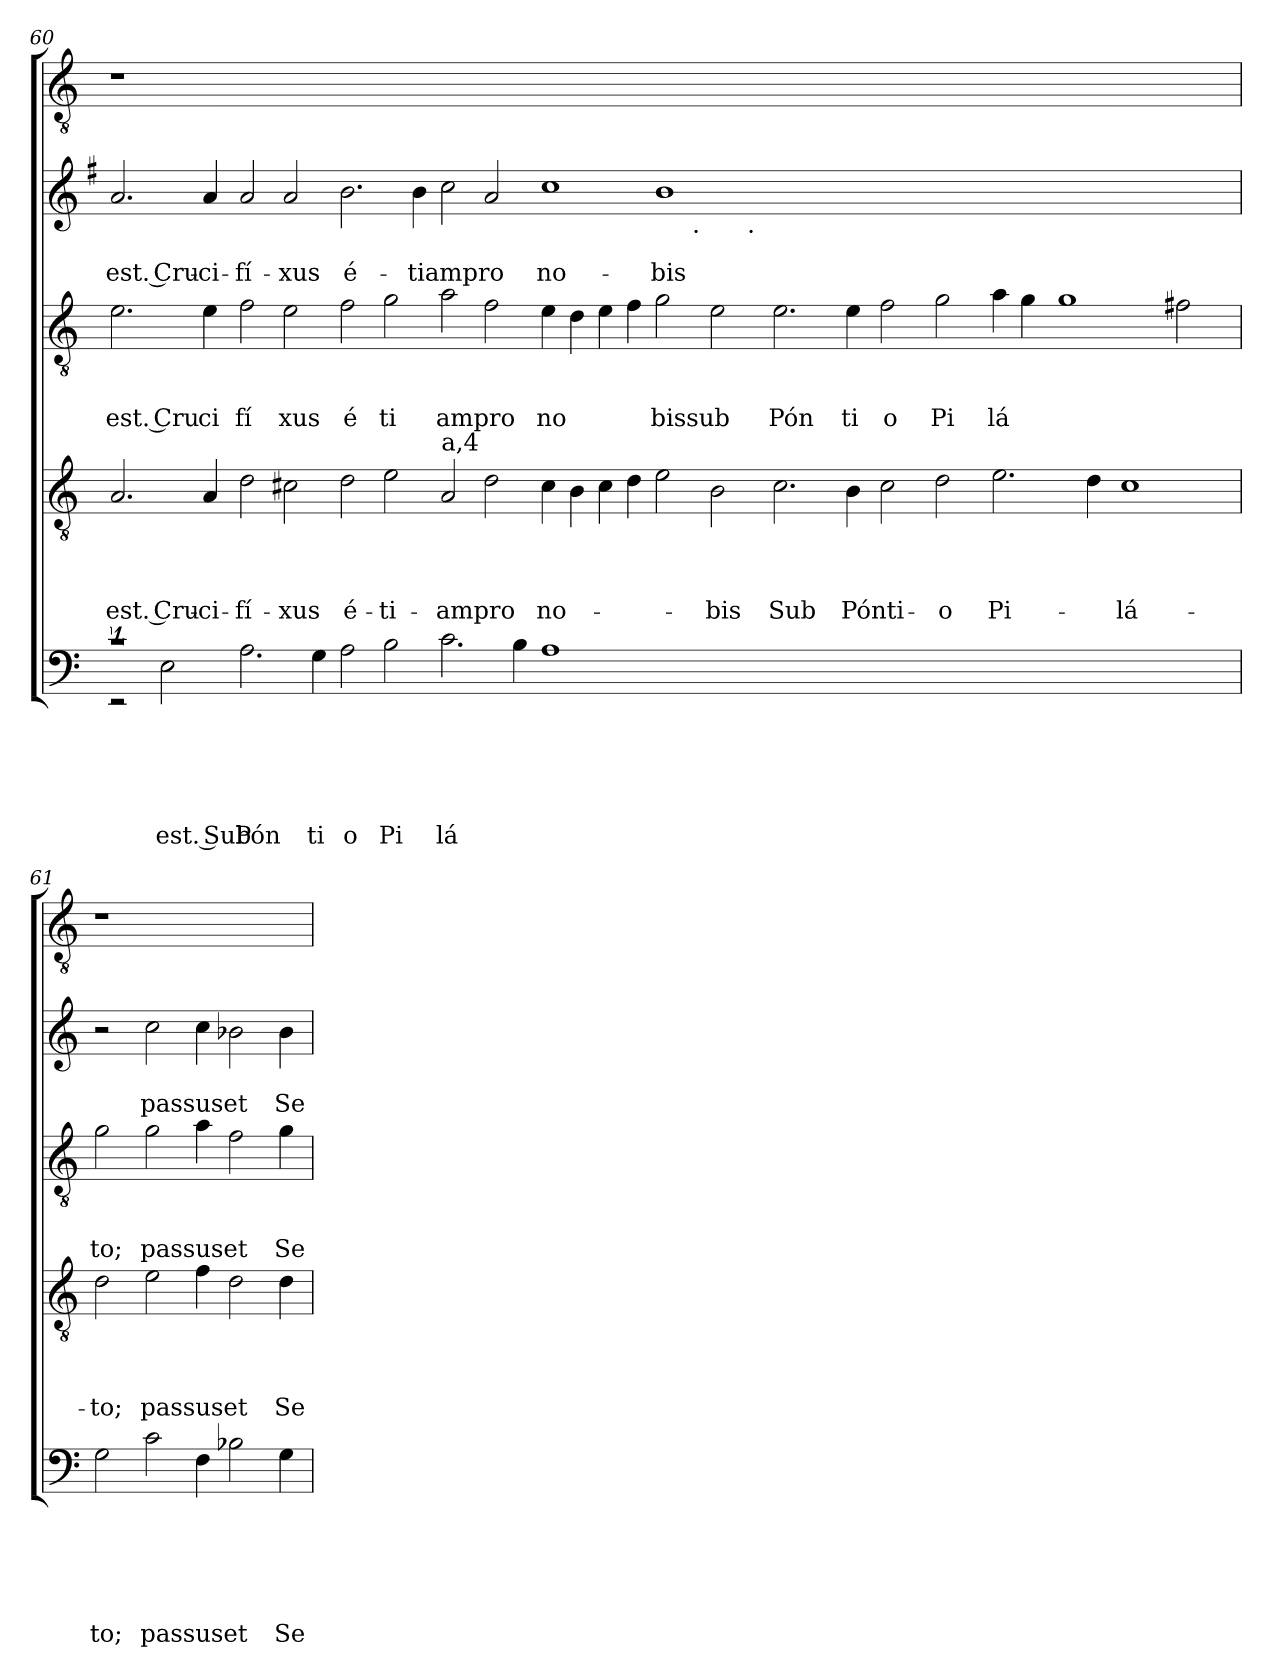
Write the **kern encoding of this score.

**kern	**text	**text	**text	**text	**text	**text	**kern	**text	**text	**text	**text	**kern	**text	**text	**text	**kern	**text	**text	**kern
*part5	*part5	*part5	*part5	*part5	*part5	*part5	*part4	*part4	*part4	*part4	*part4	*part3	*part3	*part3	*part3	*part2	*part2	*part2	*part1
*staff5	*staff5	*staff5	*staff5	*staff5	*staff5	*staff5	*staff4	*staff4	*staff4	*staff4	*staff4	*staff3	*staff3	*staff3	*staff3	*staff2	*staff2	*staff2	*staff1
*clefF4	*	*	*	*	*	*	*clefGv2	*	*	*	*	*clefGv2	*	*	*	*clefG2	*	*	*clefGv2
*k[]	*	*	*	*	*	*	*k[]	*	*	*	*	*k[]	*	*	*	*k[f#]	*	*	*k[]
*C:	*	*	*	*	*	*	*C:	*	*	*	*	*C:	*	*	*	*G:	*	*	*C:
=60	=60	=60	=60	=60	=60	=60	=60	=60	=60	=60	=60	=60	=60	=60	=60	=60	=60	=60	=60
!LO:TX:b:t=.	!	!	!	!	!	!	!	!	!	!	!	!	!	!	!	!	!	!	!
!LO:TX:b:t=.	!	!	!	!	!	!	!	!	!	!	!	!	!	!	!	!	!	!	!
!LO:N:vis=1	!	!	!	!	!	!	!	!	!	!	!LO:LY:b:rj	!	!	!	!LO:LY:b:rj	!	!	!LO:LY:b:rj	!
*^	*	*	*	*	*	*	*	*	*	*	*	*	*	*	*	*^	*	*	*
*	*	*	*	*	*	*	*	*	*	*	*	*	*	*	*	*	*	*^	*	*	*
1%5rc	2rEE	.	.	.	.	.	.	2.A/	.	.	.	est. Cru-	2.e\	.	.	est. Cru	2.a/	1ryy	1ryy	.	est. Cru-	1r
!	!	!	!	!	!	!	!LO:LY:b:rj	!	!	!	!	!	!	!	!	!	!	!	!	!	!	!
.	2E\	.	.	.	.	.	est. Sub	.	.	.	.	.	.	.	.	.	.	.	.	.	.	.
!	!	!	!	!	!	!	!	!	!	!	!	!LO:LY:b	!	!	!	!LO:LY:b	!	!	!	!	!LO:LY:b	!
.	.	.	.	.	.	.	.	4A/	.	.	.	-ci-	4e\	.	.	ci	4a/	.	.	.	-ci-	.
!	!	!	!	!	!	!	!LO:LY:b	!	!	!	!	!LO:LY:b	!	!	!	!LO:LY:b	!	!	!	!	!LO:LY:b	!
.	2.A\	.	.	.	.	.	Pón	2d\	.	.	.	-fí-	2f\	.	.	fí	2a/	1ryy	1ryy	.	-fí-	000ryy
!	!	!	!	!	!	!	!	!	!	!	!	!LO:LY:b	!	!	!	!LO:LY:b	!	!	!	!	!LO:LY:b	!
.	.	.	.	.	.	.	.	2c#X\	.	.	.	-xus	2e\	.	.	xus	2a/	.	.	.	-xus	.
!	!	!	!	!	!	!	!LO:LY:b	!	!	!	!	!	!	!	!	!	!	!	!	!	!	!
.	4G\	.	.	.	.	.	ti	.	.	.	.	.	.	.	.	.	.	.	.	.	.	.
!	!	!	!	!	!	!	!LO:LY:b	!	!	!	!	!LO:LY:b	!	!	!	!LO:LY:b	!	!	!	!	!LO:LY:b	!
.	2A\	.	.	.	.	.	o	2d\	.	.	.	é-	2f\	.	.	é	2.b\	1ryy	1ryy	.	é-	.
!	!	!	!	!	!	!	!LO:LY:b	!	!	!	!	!LO:LY:b	!	!	!	!LO:LY:b	!	!	!	!	!	!
.	2B\	.	.	.	.	.	Pi	2e\	.	.	.	-ti-	2g\	.	.	ti	.	.	.	.	.	.
!	!	!	!	!	!	!	!	!	!	!	!	!	!	!	!	!	!	!	!	!	!LO:LY:b	!
.	.	.	.	.	.	.	.	.	.	.	.	.	.	.	.	.	4b\	.	.	.	-tiampro	.
!	!	!	!	!	!	!	!	!LO:TX:a:t=a,4	!	!	!	!	!	!	!	!	!	!	!	!	!	!
!	!	!	!	!	!	!	!LO:LY:b	!	!	!	!	!LO:LY:b	!	!	!	!LO:LY:b	!	!	!	!	!	!
.	2.c\	.	.	.	.	.	lá	2A/	.	.	.	-ampro	2a\	.	.	ampro	2cc\	1ryy	1ryy	.	.	.
.	.	.	.	.	.	.	.	2d\	.	.	.	.	2f\	.	.	.	2a/	.	.	.	.	.
.	4B\	.	.	.	.	.	.	.	.	.	.	.	.	.	.	.	.	.	.	.	.	.
!	!	!	!	!	!	!	!	!	!	!	!	!LO:LY:b	!	!	!	!LO:LY:b	!	!	!	!	!LO:LY:b	!
.	1A	.	.	.	.	.	.	4c#\	.	.	.	no-	4e\	.	.	no	1cc	1ryy	1ryy	.	no-	.
.	.	.	.	.	.	.	.	4B\	.	.	.	.	4d\	.	.	.	.	.	.	.	.	.
.	.	.	.	.	.	.	.	4c#\	.	.	.	.	4e\	.	.	.	.	.	.	.	.	.
.	.	.	.	.	.	.	.	4d\	.	.	.	.	4f\	.	.	.	.	.	.	.	.	.
!	!	!	!	!	!	!	!	!	!	!	!	!	!	!	!	!LO:LY:b	!	!	!	!	!LO:LY:b	!
00ryy	00ryy	.	.	.	.	.	.	2e\	.	.	.	.	2g\	.	.	bissub	1b	4.ryy	2ryy	.	-bis	.
!	!	!	!	!	!	!	!	!	!	!	!	!	!	!	!	!	!	!LO:TX:b:t=.	!	!	!	!
.	.	.	.	.	.	.	.	.	.	.	.	.	.	.	.	.	.	1ryy	.	.	.	.
!	!	!	!	!	!	!	!	!	!	!	!	!LO:LY:b	!	!	!	!	!	!	!	!	!	!
.	.	.	.	.	.	.	.	2B\	.	.	.	-bis	2e\	.	.	.	.	.	4ryy	.	.	.
.	.	.	.	.	.	.	.	.	.	.	.	.	.	.	.	.	.	.	32ryy	.	.	.
!	!	!	!	!	!	!	!	!	!	!	!	!	!	!	!	!	!	!	!LO:TX:b:t=.	!	!	!
.	.	.	.	.	.	.	.	.	.	.	.	.	.	.	.	.	.	.	1ryy	.	.	.
!	!	!	!	!	!	!	!	!	!	!	!	!LO:LY:b	!	!	!	!LO:LY:b	!	!	!	!	!	!
.	.	.	.	.	.	.	.	2.c#\	.	.	.	Sub	2.e\	.	.	Pón	00ryy	.	.	.	.	.
.	.	.	.	.	.	.	.	.	.	.	.	.	.	.	.	.	.	1ryy	.	.	.	.
!	!	!	!	!	!	!	!	!	!	!	!	!LO:LY:b	!	!	!	!LO:LY:b	!	!	!	!	!	!
.	.	.	.	.	.	.	.	4B\	.	.	.	Pónti-	4e\	.	.	ti	.	.	.	.	.	.
.	.	.	.	.	.	.	.	.	.	.	.	.	.	.	.	.	.	.	1ryy	.	.	.
!	!	!	!	!	!	!	!	!	!	!	!	!	!	!	!	!LO:LY:b	!	!	!	!	!	!
.	.	.	.	.	.	.	.	2c#\	.	.	.	.	2f\	.	.	o	.	.	.	.	.	.
.	.	.	.	.	.	.	.	.	.	.	.	.	.	.	.	.	.	1ryy	.	.	.	.
!	!	!	!	!	!	!	!	!	!	!	!	!LO:LY:b	!	!	!	!LO:LY:b	!	!	!	!	!	!
.	.	.	.	.	.	.	.	2d\	.	.	.	-o	2g\	.	.	Pi	.	.	.	.	.	.
.	.	.	.	.	.	.	.	.	.	.	.	.	.	.	.	.	.	.	1ryy	.	.	.
!	!	!	!	!	!	!	!	!	!	!	!	!LO:LY:b	!	!	!	!LO:LY:b	!	!	!	!	!	!
.	.	.	.	.	.	.	.	2.e\	.	.	.	Pi-	4a\	.	.	lá	.	.	.	.	.	.
.	.	.	.	.	.	.	.	.	.	.	.	.	4g\	.	.	.	.	.	.	.	.	.
.	.	.	.	.	.	.	.	.	.	.	.	.	.	.	.	.	.	1ryy	.	.	.	.
.	.	.	.	.	.	.	.	.	.	.	.	.	1g	.	.	.	.	.	.	.	.	.
.	.	.	.	.	.	.	.	4d\	.	.	.	.	.	.	.	.	.	.	.	.	.	.
.	.	.	.	.	.	.	.	.	.	.	.	.	.	.	.	.	.	.	1ryy	.	.	.
!	!	!	!	!	!	!	!	!	!	!	!	!LO:LY:b	!	!	!	!	!	!	!	!	!	!
1ryy	1ryy	.	.	.	.	.	.	1c#	.	.	.	-lá-	.	.	.	.	.	.	.	.	.	1ryy
.	.	.	.	.	.	.	.	.	.	.	.	.	.	.	.	.	.	2ryy	.	.	.	.
.	.	.	.	.	.	.	.	.	.	.	.	.	2f#\	.	.	.	.	.	.	.	.	.
.	.	.	.	.	.	.	.	.	.	.	.	.	.	.	.	.	.	.	8..ryy	.	.	.
.	.	.	.	.	.	.	.	.	.	.	.	.	.	.	.	.	.	8ryy	.	.	.	.
*v	*v	*	*	*	*	*	*	*	*	*	*	*	*	*	*	*	*v	*v	*v	*	*	*
!!LO:LB:g=z
=61	=61	=61	=61	=61	=61	=61	=61	=61	=61	=61	=61	=61	=61	=61	=61	=61	=61	=61	=61
*	*	*	*	*	*	*	*	*	*	*	*	*	*	*	*	*k[]	*	*	*
*	*	*	*	*	*	*	*	*	*	*	*	*	*	*	*	*C:	*	*	*
*^	*	*	*	*	*	*	*	*	*	*	*	*	*	*	*	*^	*	*	*
*	*	*	*	*	*	*	*	*	*	*	*	*	*	*	*	*	*	*^	*	*	*
!	!	!	!	!	!	!	!LO:LY:b	!	!	!	!	!LO:LY:b	!	!	!	!LO:LY:b	!	!	!	!	!	!
*v	*v	*	*	*	*	*	*	*	*	*	*	*	*	*	*	*	*v	*v	*v	*	*	*
2G\	.	.	.	.	.	to;	2d\	.	.	.	-to;	2g\	.	.	to;	2r	.	.	1r
!	!	!	!	!	!	!LO:LY:b	!	!	!	!	!LO:LY:b	!	!	!	!LO:LY:b	!	!	!LO:LY:b	!
2c\	.	.	.	.	.	passuset	2e\	.	.	.	passuset	2g\	.	.	passuset	2cc\	.	passuset	.
4F\	.	.	.	.	.	.	4f\	.	.	.	.	4a\	.	.	.	4cc\	.	.	1ryy
2B-\	.	.	.	.	.	.	2d\	.	.	.	.	2f\	.	.	.	2b-X\	.	.	.
!	!	!	!	!	!	!LO:LY:b	!	!	!	!	!LO:LY:b	!	!	!	!LO:LY:b	!	!	!LO:LY:b	!
4G\	.	.	.	.	.	Se	4d\	.	.	.	Se	4g\	.	.	Se	4b-\	.	Se-	.
=	=	=	=	=	=	=	=	=	=	=	=	=	=	=	=	=	=	=	=
*-	*-	*-	*-	*-	*-	*-	*-	*-	*-	*-	*-	*-	*-	*-	*-	*-	*-	*-	*-
